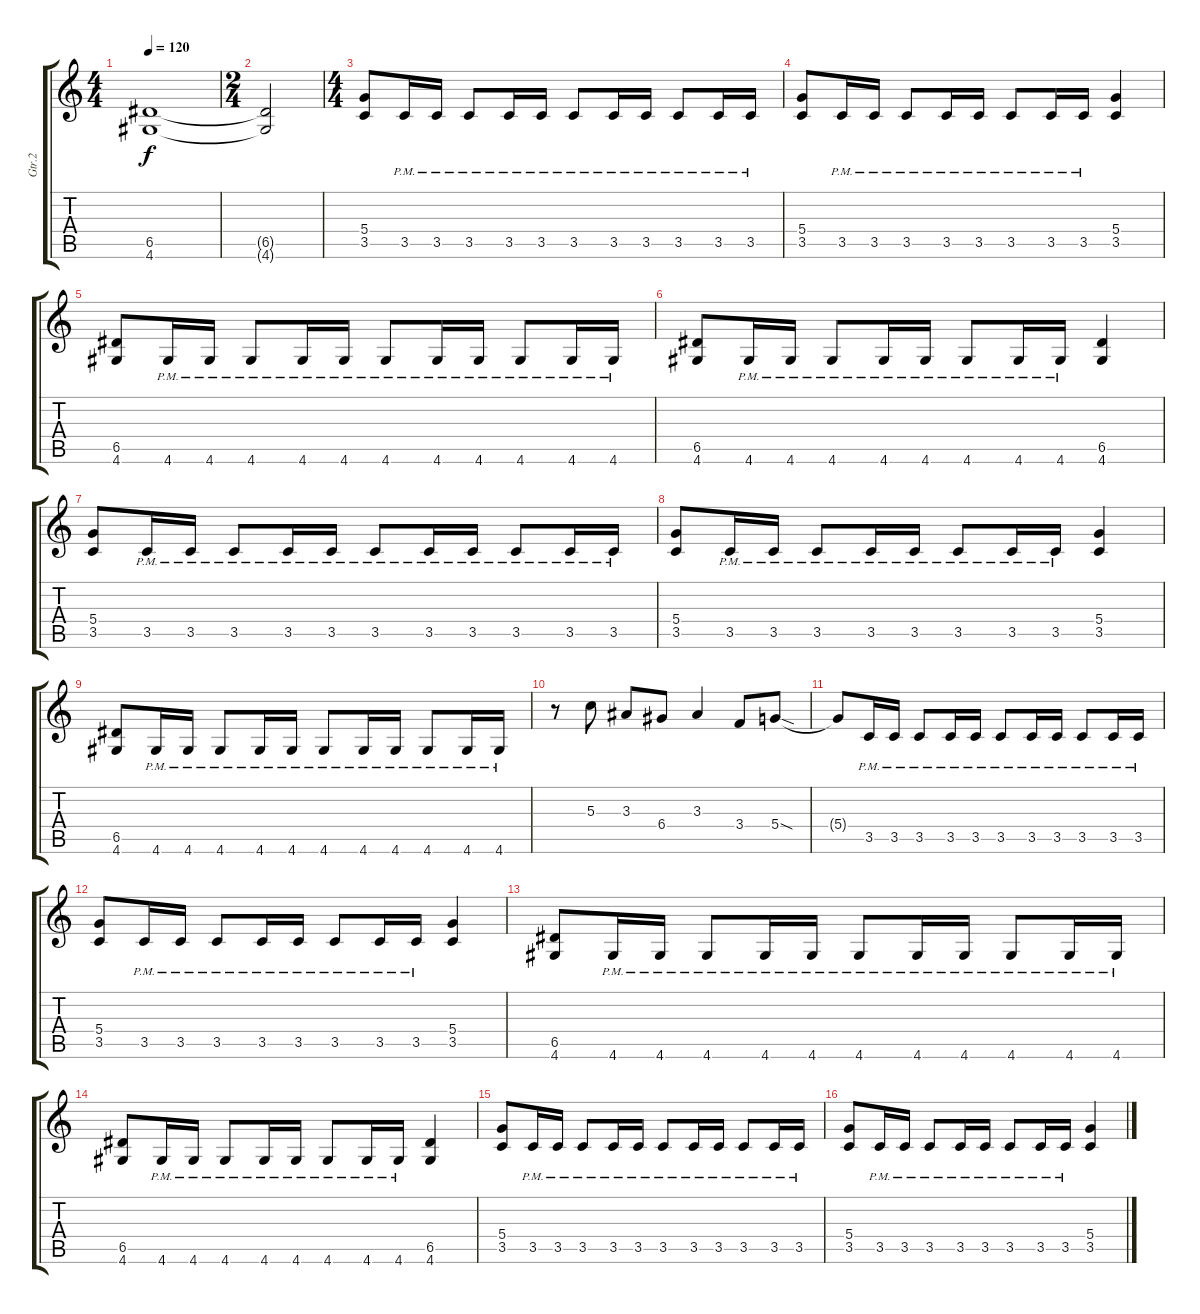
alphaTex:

\track ("Gtr.2" "Gtr.2") {instrument overdrivenguitar}
\staff {score tabs}
\tuning (E4 B3 G3 D3 A2 E2) {hide}
\ts (4 4)
\tempo 120
\clef g2
\ks c
(6.5 4.6).1{dy f} |
\ts (2 4)
(6.5{t} 4.6{t}).2 |
\ts (4 4)
(5.4 3.5).8 3.5{pm}.16 3.5{pm}.16 3.5{pm}.8 3.5{pm}.16 3.5{pm}.16 3.5{pm}.8 3.5{pm}.16 3.5{pm}.16 3.5{pm}.8 3.5{pm}.16 3.5{pm}.16 |
(5.4 3.5).8 3.5{pm}.16 3.5{pm}.16 3.5{pm}.8 3.5{pm}.16 3.5{pm}.16 3.5{pm}.8 3.5{pm}.16 3.5{pm}.16 (5.4 3.5).4 |
(6.5 4.6).8 4.6{pm}.16 4.6{pm}.16 4.6{pm}.8 4.6{pm}.16 4.6{pm}.16 4.6{pm}.8 4.6{pm}.16 4.6{pm}.16 4.6{pm}.8 4.6{pm}.16 4.6{pm}.16 |
(6.5 4.6).8 4.6{pm}.16 4.6{pm}.16 4.6{pm}.8 4.6{pm}.16 4.6{pm}.16 4.6{pm}.8 4.6{pm}.16 4.6{pm}.16 (6.5 4.6).4 |
(5.4 3.5).8 3.5{pm}.16 3.5{pm}.16 3.5{pm}.8 3.5{pm}.16 3.5{pm}.16 3.5{pm}.8 3.5{pm}.16 3.5{pm}.16 3.5{pm}.8 3.5{pm}.16 3.5{pm}.16 |
(5.4 3.5).8 3.5{pm}.16 3.5{pm}.16 3.5{pm}.8 3.5{pm}.16 3.5{pm}.16 3.5{pm}.8 3.5{pm}.16 3.5{pm}.16 (5.4 3.5).4 |
(6.5 4.6).8 4.6{pm}.16 4.6{pm}.16 4.6{pm}.8 4.6{pm}.16 4.6{pm}.16 4.6{pm}.8 4.6{pm}.16 4.6{pm}.16 4.6{pm}.8 4.6{pm}.16 4.6{pm}.16 |
r.8 5.3.8 3.3.8 6.4.8 3.3.4 3.4.8 5.4{sod}.8 |
5.4{t}.8 3.5{pm}.16 3.5{pm}.16 3.5{pm}.8 3.5{pm}.16 3.5{pm}.16 3.5{pm}.8 3.5{pm}.16 3.5{pm}.16 3.5{pm}.8 3.5{pm}.16 3.5{pm}.16 |
(5.4 3.5).8 3.5{pm}.16 3.5{pm}.16 3.5{pm}.8 3.5{pm}.16 3.5{pm}.16 3.5{pm}.8 3.5{pm}.16 3.5{pm}.16 (5.4 3.5).4 |
(6.5 4.6).8 4.6{pm}.16 4.6{pm}.16 4.6{pm}.8 4.6{pm}.16 4.6{pm}.16 4.6{pm}.8 4.6{pm}.16 4.6{pm}.16 4.6{pm}.8 4.6{pm}.16 4.6{pm}.16 |
(6.5 4.6).8 4.6{pm}.16 4.6{pm}.16 4.6{pm}.8 4.6{pm}.16 4.6{pm}.16 4.6{pm}.8 4.6{pm}.16 4.6{pm}.16 (6.5 4.6).4 |
(5.4 3.5).8 3.5{pm}.16 3.5{pm}.16 3.5{pm}.8 3.5{pm}.16 3.5{pm}.16 3.5{pm}.8 3.5{pm}.16 3.5{pm}.16 3.5{pm}.8 3.5{pm}.16 3.5{pm}.16 |
(5.4 3.5).8 3.5{pm}.16 3.5{pm}.16 3.5{pm}.8 3.5{pm}.16 3.5{pm}.16 3.5{pm}.8 3.5{pm}.16 3.5{pm}.16 (5.4 3.5).4
